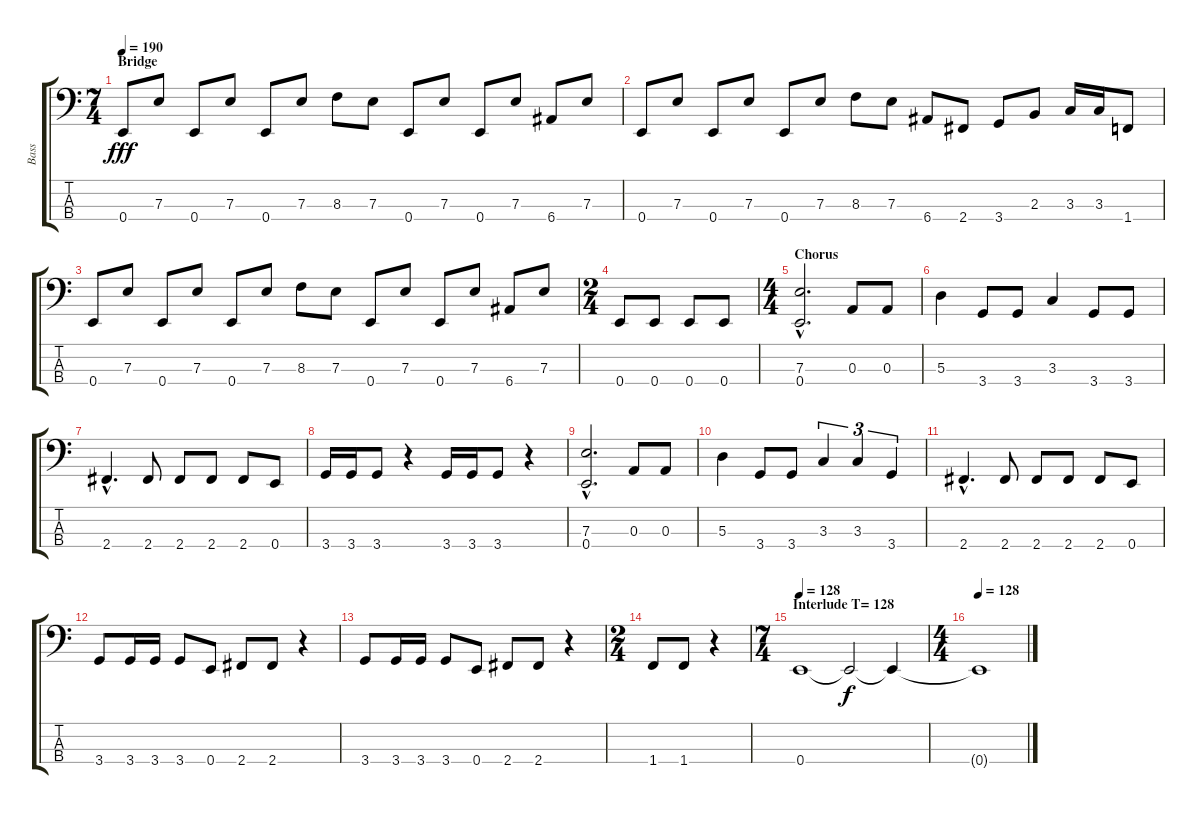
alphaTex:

\track ("Bass" "Bass") {instrument electricbasspick}
\staff {score tabs}
\tuning (G2 D2 A1 E1) {hide}
\ts (7 4)
\section ("" "Bridge")
\tempo 190
\clef f4
\ks c
0.4.8{dy fff} 7.3.8 0.4.8 7.3.8 0.4.8 7.3.8 8.3.8 7.3.8 0.4.8 7.3.8 0.4.8 7.3.8 6.4.8 7.3.8 |
0.4.8 7.3.8 0.4.8 7.3.8 0.4.8 7.3.8 8.3.8 7.3.8 6.4.8 2.4.8 3.4.8 2.3.8 3.3.16 3.3.16 1.4.8 |
0.4.8 7.3.8 0.4.8 7.3.8 0.4.8 7.3.8 8.3.8 7.3.8 0.4.8 7.3.8 0.4.8 7.3.8 6.4.8 7.3.8 |
\ts (2 4)
0.4.8 0.4.8 0.4.8 0.4.8 |
\ts (4 4)
\section ("" "Chorus")
(7.3{hac} 0.4{hac}).2{d} 0.3.8 0.3.8 |
5.3.4 3.4.8 3.4.8 3.3.4 3.4.8 3.4.8 |
2.4{hac}.4{d} 2.4.8 2.4.8 2.4.8 2.4.8 0.4.8 |
3.4.16 3.4.16 3.4.8 r.4 3.4.16 3.4.16 3.4.8 r.4 |
(7.3{hac} 0.4{hac}).2{d} 0.3.8 0.3.8 |
5.3.4 3.4.8 3.4.8 3.3.4{tu (3 2)} 3.3.4{tu (3 2)} 3.4.4{tu (3 2)} |
2.4{hac}.4{d} 2.4.8 2.4.8 2.4.8 2.4.8 0.4.8 |
3.4.8 3.4.16 3.4.16 3.4.8 0.4.8 2.4.8 2.4.8 r.4 |
3.4.8 3.4.16 3.4.16 3.4.8 0.4.8 2.4.8 2.4.8 r.4 |
\ts (2 4)
1.4.8 1.4.8 r.4 |
\ts (7 4)
\section ("" "Interlude T= 128")
\tempo 128
0.4.1{volume 8} 0.4{t}.2{dy f} 0.4{t}.4 |
\ts (4 4)
\tempo 128
0.4{t}.1
